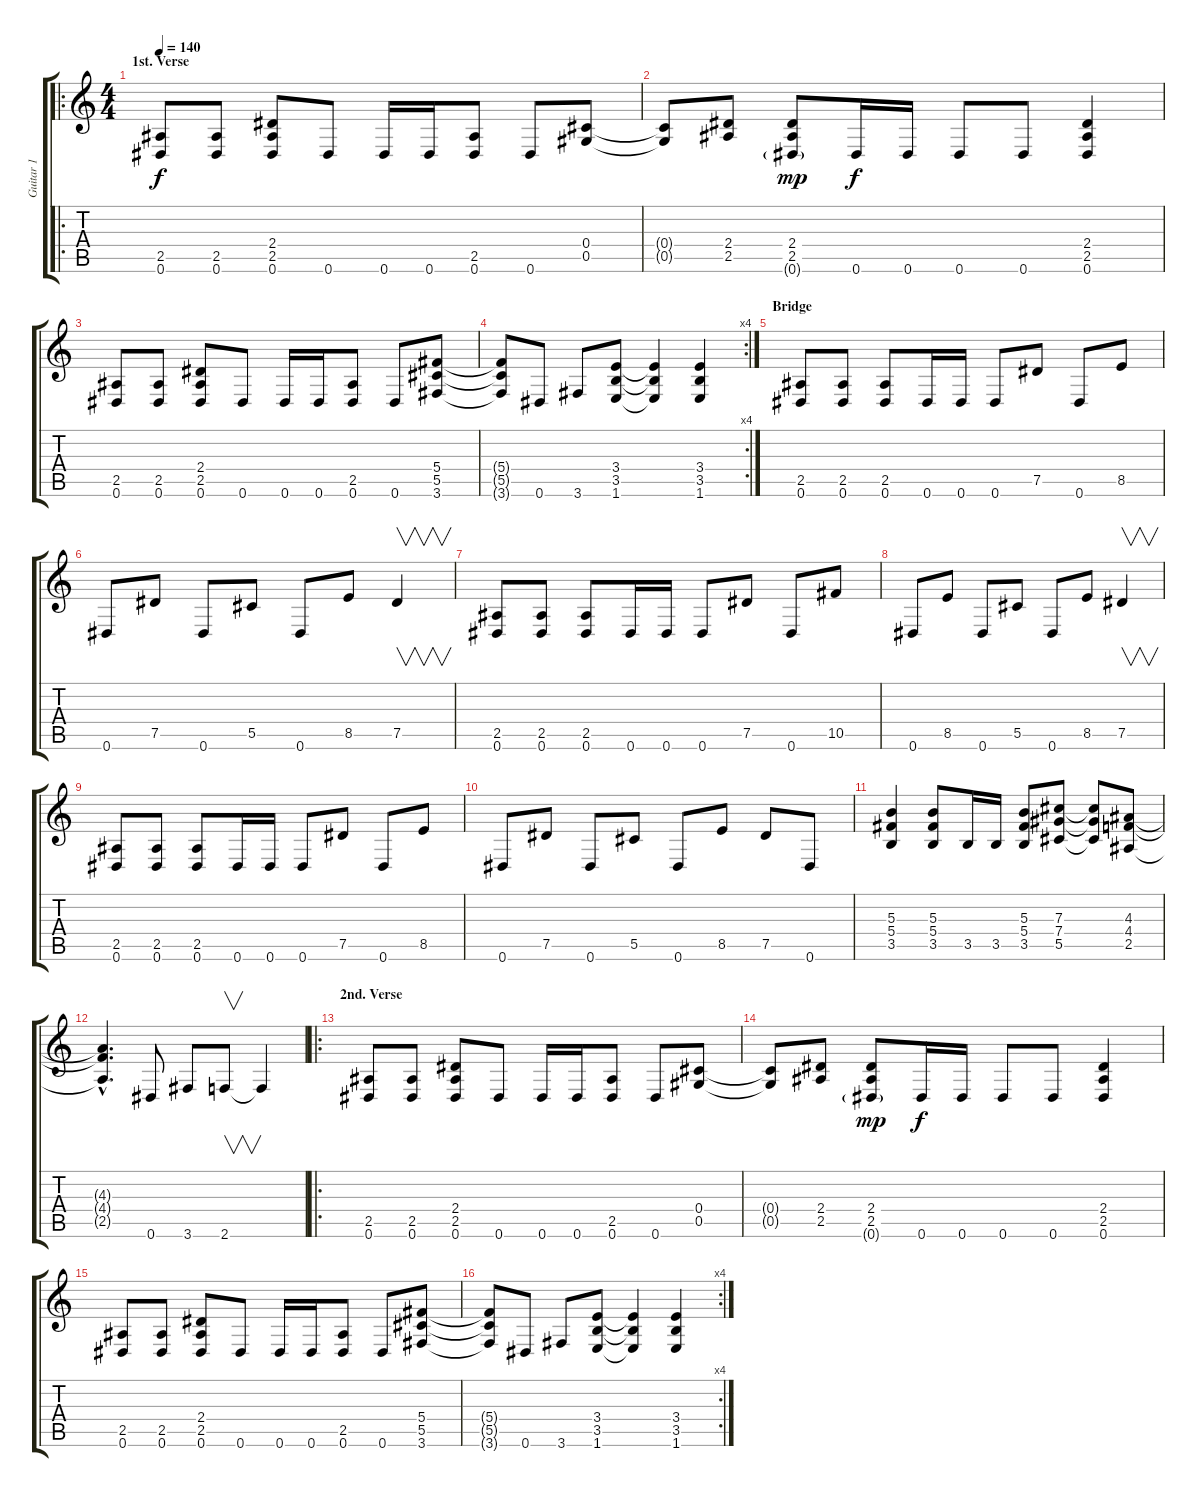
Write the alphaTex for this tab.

\track ("Guitar 1" "Guitar 1") {instrument distortionguitar}
\staff {score tabs}
\tuning (Eb4 Bb3 Gb3 Db3 Ab2 Eb2) {hide}
\ro
\ts (4 4)
\section ("" "1st. Verse")
\tempo 140
\clef g2
\ks c
(2.5 0.6).8{dy f} (2.5 0.6).8 (2.4 2.5 0.6).8 0.6.8 0.6.16 0.6.16 (2.5 0.6).8 0.6.8 (0.4 0.5).8 |
(0.4{t} 0.5{t}).8 (2.4 2.5).8 (2.4 2.5 0.6{g}).8{dy mp} 0.6.16{dy f} 0.6.16 0.6.8 0.6.8 (2.4 2.5 0.6).4 |
(2.5 0.6).8 (2.5 0.6).8 (2.4 2.5 0.6).8 0.6.8 0.6.16 0.6.16 (2.5 0.6).8 0.6.8 (5.4 5.5 3.6).8 |
\rc 4
(5.4{t} 5.5{t} 3.6{t}).8 0.6.8 3.6.8 (3.4 3.5 1.6).8 (3.4{t} 3.5{t} 1.6{t}).4 (3.4 3.5 1.6).4 |
\section ("" "Bridge")
(2.5 0.6).8 (2.5 0.6).8 (2.5 0.6).8 0.6.16 0.6.16 0.6.8 7.5.8 0.6.8 8.5.8 |
0.6.8 7.5.8 0.6.8 5.5.8 0.6.8 8.5.8 7.5.4{v} |
(2.5 0.6).8 (2.5 0.6).8 (2.5 0.6).8 0.6.16 0.6.16 0.6.8 7.5.8 0.6.8 10.5.8 |
0.6.8 8.5.8 0.6.8 5.5.8 0.6.8 8.5.8 7.5.4{v} |
(2.5 0.6).8 (2.5 0.6).8 (2.5 0.6).8 0.6.16 0.6.16 0.6.8 7.5.8 0.6.8 8.5.8 |
0.6.8 7.5.8 0.6.8 5.5.8 0.6.8 8.5.8 7.5.8 0.6.8 |
(5.3 5.4 3.5).4 (5.3 5.4 3.5).8 3.5.16 3.5.16 (5.3 5.4 3.5).8 (7.3 7.4 5.5).8 (7.3{t} 7.4{t} 5.5{t}).8 (4.3 4.4 2.5).8 |
(4.3{hac t} 4.4{hac t} 2.5{hac t}).4{d} 0.6.8 3.6.8 2.6.8{v} 2.6{t}.4 |
\ro
\section ("" "2nd. Verse")
(2.5 0.6).8 (2.5 0.6).8 (2.4 2.5 0.6).8 0.6.8 0.6.16 0.6.16 (2.5 0.6).8 0.6.8 (0.4 0.5).8 |
(0.4{t} 0.5{t}).8 (2.4 2.5).8 (2.4 2.5 0.6{g}).8{dy mp} 0.6.16{dy f} 0.6.16 0.6.8 0.6.8 (2.4 2.5 0.6).4 |
(2.5 0.6).8 (2.5 0.6).8 (2.4 2.5 0.6).8 0.6.8 0.6.16 0.6.16 (2.5 0.6).8 0.6.8 (5.4 5.5 3.6).8 |
\rc 4
(5.4{t} 5.5{t} 3.6{t}).8 0.6.8 3.6.8 (3.4 3.5 1.6).8 (3.4{t} 3.5{t} 1.6{t}).4 (3.4 3.5 1.6).4
